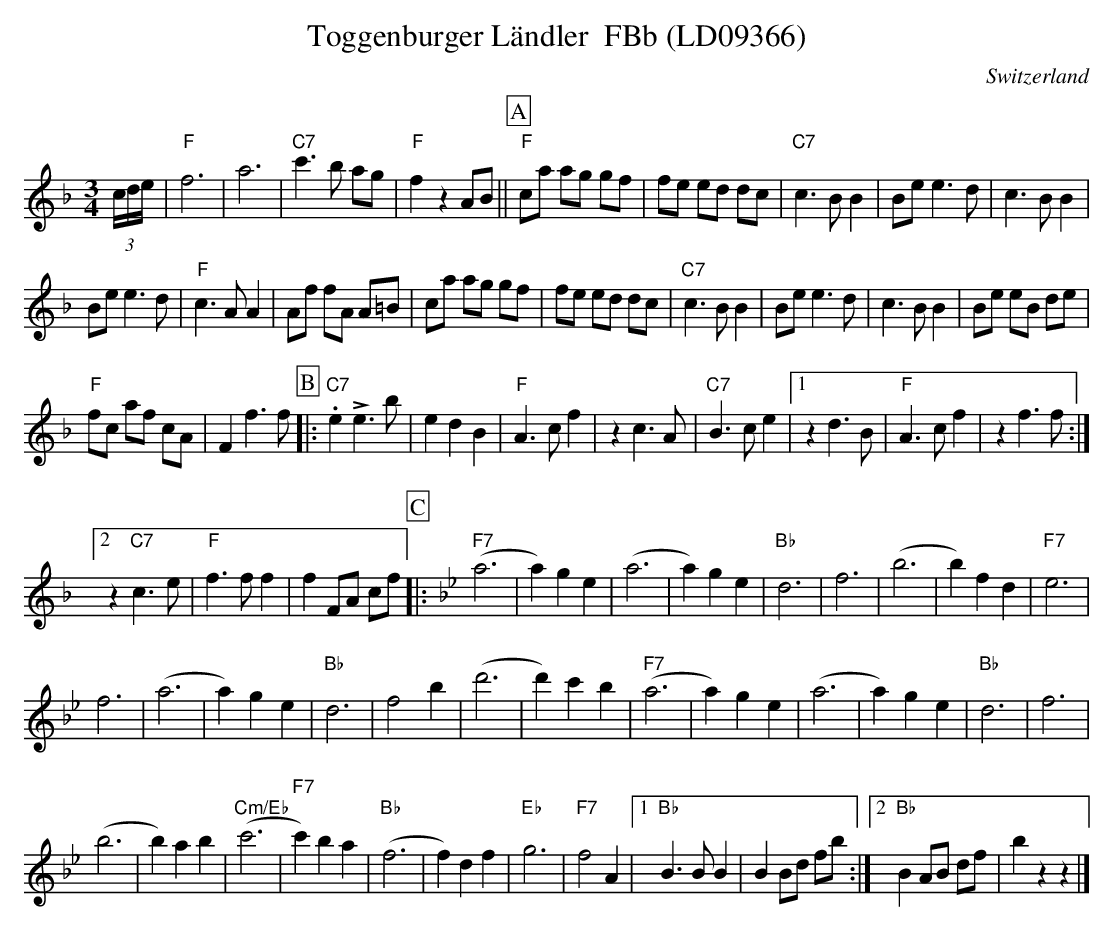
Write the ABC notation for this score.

X:1
T:Toggenburger L\"andler  FBb (LD09366)
M:3/4
L:1/8
O:Switzerland
K:F major
(3c/d/e/ |"F"f6 | a6 | "C7"c'3b ag | "F"f2z2 AB || [P:A] "F"ca ag gf | fe ed dc | "C7"c3BB2 |  Bee3d | c3BB2 |
Bee3d | "F"c3AA2 | Af fA A=B | ca ag gf |  fe ed dc | "C7"c3BB2 |  Bee3d | c3BB2 | Be eB de |
"F"fc af cA | F2f3f [P:B] |: "C7".e2!>!e3b | e2d2B2 | "F"A3cf2 | z2c3A | "C7"B3ce2 |1 z2d3B | "F"A3cf2 | z2f3f :|2
z2"C7"c3e | "F"f3ff2 | f2FA cf [P:C] |: [K:Bb] [L:1/4] ("F7"a3 | a)ge | (a3 | a)ge | "Bb"d3 | f3 | (b3 | b)fd | "F7"e3 |
f3 | (a3 | a)ge | "Bb"d3 | f2b | (d'3 | d')c'b | ("F7"a3 | a)ge | (a3 | a)ge | "Bb"d3 | f3 |
(b3 | b)ab | ("Cm/Eb"c'3 | "F7"c')ba | ("Bb"f3 | f)df | "Eb"g3 | "F7"f2A |1 "Bb"B>BB | B B/d/ f/b/ :|2 "Bb"B A/B/ d/f/ | bzz  |]
